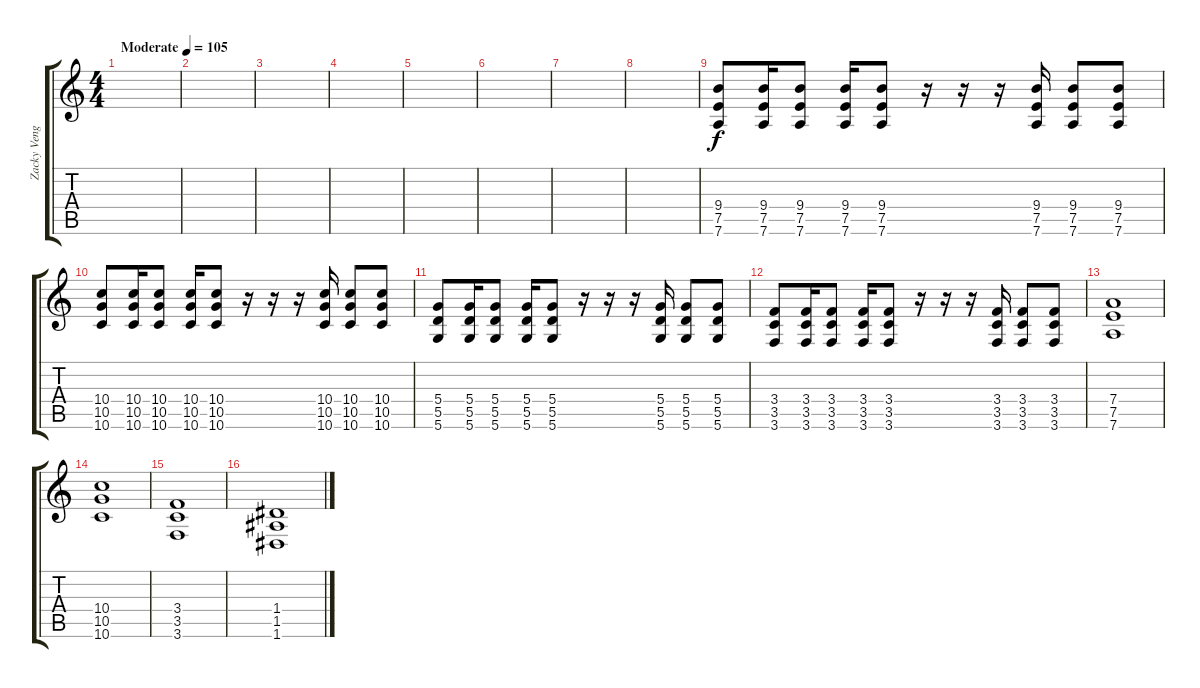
\track ("Zacky Vengeance" "Zacky Veng") {instrument distortionguitar}
\staff {score tabs}
\tuning (E4 B3 G3 D3 A2 D2) {hide}
\ts (4 4)
\tempo (105 "Moderate")
\clef g2
\ks c
|
|
|
|
|
|
|
|
(9.4 7.5 7.6).8 (9.4 7.5 7.6).16 (9.4 7.5 7.6).8 (9.4 7.5 7.6).16 (9.4 7.5 7.6).8 r.16 r.16 r.16 (9.4 7.5 7.6).16 (9.4 7.5 7.6).8 (9.4 7.5 7.6).8 |
(10.4 10.5 10.6).8 (10.4 10.5 10.6).16 (10.4 10.5 10.6).8 (10.4 10.5 10.6).16 (10.4 10.5 10.6).8 r.16 r.16 r.16 (10.4 10.5 10.6).16 (10.4 10.5 10.6).8 (10.4 10.5 10.6).8 |
(5.4 5.5 5.6).8 (5.4 5.5 5.6).16 (5.4 5.5 5.6).8 (5.4 5.5 5.6).16 (5.4 5.5 5.6).8 r.16 r.16 r.16 (5.4 5.5 5.6).16 (5.4 5.5 5.6).8 (5.4 5.5 5.6).8 |
(3.4 3.5 3.6).8 (3.4 3.5 3.6).16 (3.4 3.5 3.6).8 (3.4 3.5 3.6).16 (3.4 3.5 3.6).8 r.16 r.16 r.16 (3.4 3.5 3.6).16 (3.4 3.5 3.6).8 (3.4 3.5 3.6).8 |
(7.4 7.5 7.6).1 |
(10.4 10.5 10.6).1 |
(3.4 3.5 3.6).1 |
(1.4 1.5 1.6).1
